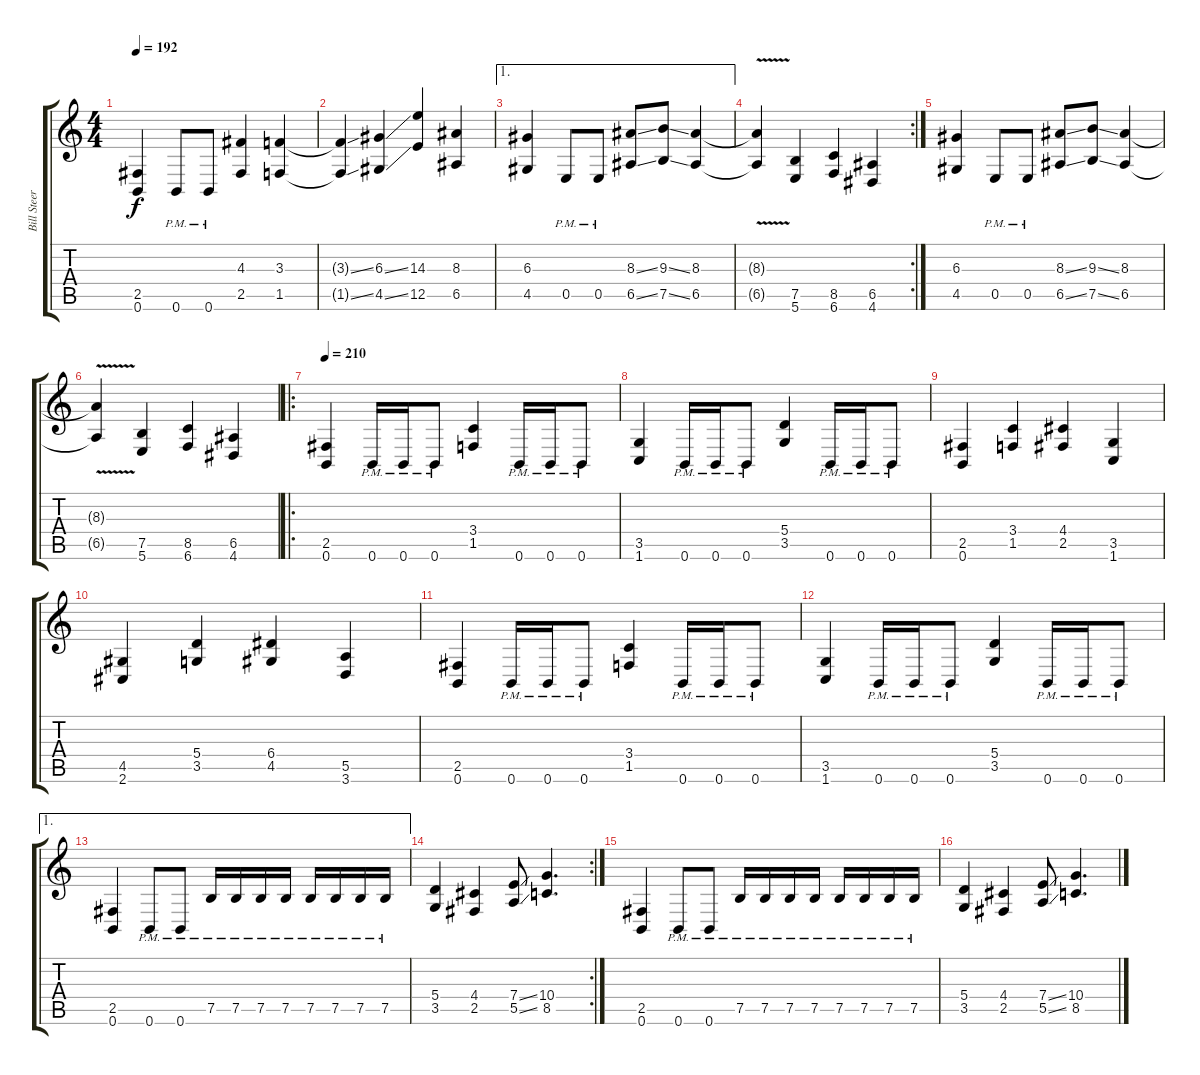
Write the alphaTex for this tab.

\track ("Bill Steer" "Bill Steer") {instrument distortionguitar}
\staff {score tabs}
\tuning (B3 Gb3 D3 A2 E2 B1) {hide}
\ts (4 4)
\tempo 192
\clef g2
\ks c
(2.5 0.6).4{dy f} 0.6{pm}.8 0.6{pm}.8 (4.3 2.5).4 (3.3 1.5).4 |
(3.3{ss t} 1.5{ss t}).4 (6.3{ss} 4.5{ss}).4 (14.3 12.5).4 (8.3 6.5).4 |
\ae 1
(6.3 4.5).4 0.5{pm}.8 0.5{pm}.8 (8.3{ss} 6.5{ss}).8 (9.3{ss} 7.5{ss}).8 (8.3 6.5).4 |
\rc 2
(8.3{v t} 6.5{v t}).4 (7.5 5.6).4 (8.5 6.6).4 (6.5 4.6).4 |
(6.3 4.5).4 0.5{pm}.8 0.5{pm}.8 (8.3{ss} 6.5{ss}).8 (9.3{ss} 7.5{ss}).8 (8.3 6.5).4 |
(8.3{v t} 6.5{v t}).4 (7.5 5.6).4 (8.5 6.6).4 (6.5 4.6).4 |
\ro
\tempo 210
(2.5 0.6).4 0.6{pm}.16 0.6{pm}.16 0.6{pm}.8 (3.4 1.5).4 0.6{pm}.16 0.6{pm}.16 0.6{pm}.8 |
(3.5 1.6).4 0.6{pm}.16 0.6{pm}.16 0.6{pm}.8 (5.4 3.5).4 0.6{pm}.16 0.6{pm}.16 0.6{pm}.8 |
(2.5 0.6).4 (3.4 1.5).4 (4.4 2.5).4 (3.5 1.6).4 |
(4.5 2.6).4 (5.4 3.5).4 (6.4 4.5).4 (5.5 3.6).4 |
(2.5 0.6).4 0.6{pm}.16 0.6{pm}.16 0.6{pm}.8 (3.4 1.5).4 0.6{pm}.16 0.6{pm}.16 0.6{pm}.8 |
(3.5 1.6).4 0.6{pm}.16 0.6{pm}.16 0.6{pm}.8 (5.4 3.5).4 0.6{pm}.16 0.6{pm}.16 0.6{pm}.8 |
\ae 1
(2.5 0.6).4 0.6{pm}.8 0.6{pm}.8 7.5{pm}.16 7.5{pm}.16 7.5{pm}.16 7.5{pm}.16 7.5{pm}.16 7.5{pm}.16 7.5{pm}.16 7.5{pm}.16 |
\rc 2
(5.4 3.5).4 (4.4 2.5).4 (7.4{ss} 5.5{ss}).8 (10.4 8.5).4{d} |
(2.5 0.6).4 0.6{pm}.8 0.6{pm}.8 7.5{pm}.16 7.5{pm}.16 7.5{pm}.16 7.5{pm}.16 7.5{pm}.16 7.5{pm}.16 7.5{pm}.16 7.5{pm}.16 |
(5.4 3.5).4 (4.4 2.5).4 (7.4{ss} 5.5{ss}).8 (10.4 8.5).4{d}
